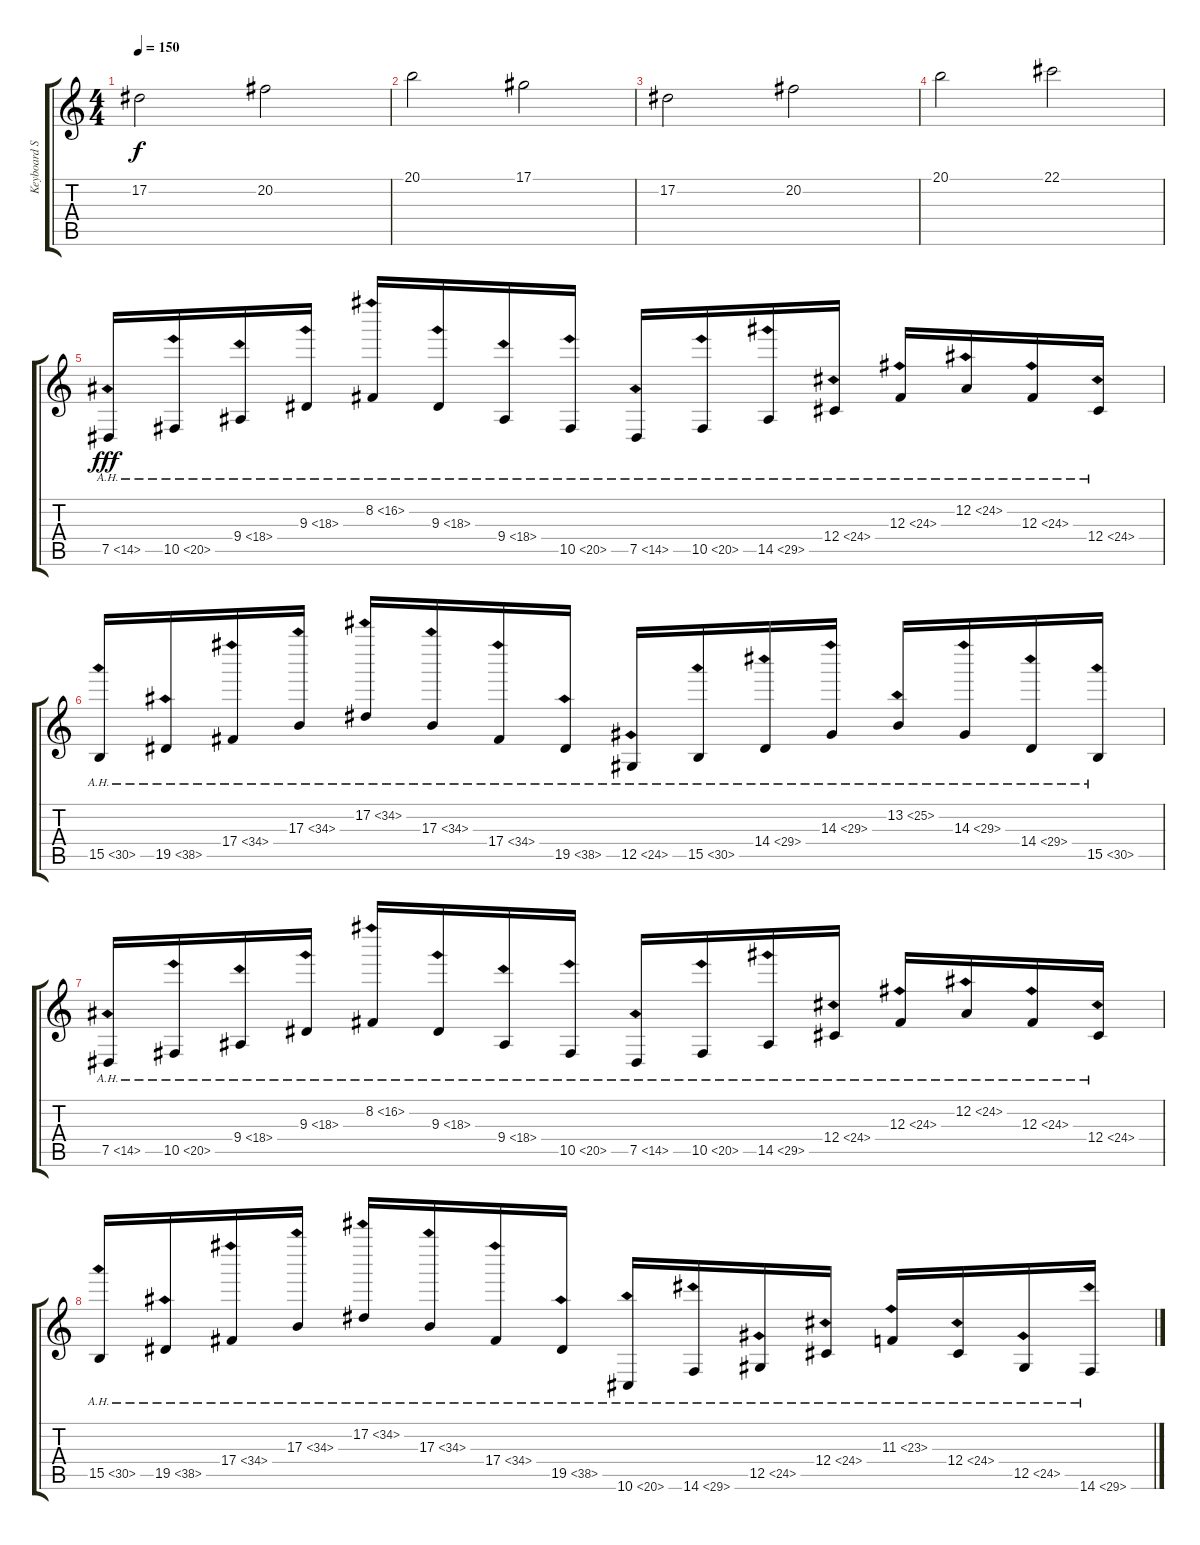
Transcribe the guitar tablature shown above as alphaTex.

\track ("Keyboard Solo" "Keyboard S") {instrument lead1square}
\staff {score tabs}
\tuning (Eb4 Bb3 Gb3 Db3 Ab2 Eb2) {hide}
\ts (4 4)
\tempo 150
\clef g2
\ks c
17.2.2{dy f instrument lead1square} 20.2.2 |
20.1.2 17.1.2 |
17.2.2 20.2.2 |
20.1.2 22.1.2 |
7.5{ah 7}.16{dy fff} 10.5{ah 10}.16 9.4{ah 9}.16 9.3{ah 9}.16 8.2{ah 8}.16 9.3{ah 9}.16 9.4{ah 9}.16 10.5{ah 10}.16 7.5{ah 7}.16 10.5{ah 10}.16 14.5{ah 15}.16 12.4{ah 12}.16 12.3{ah 12}.16 12.2{ah 12}.16 12.3{ah 12}.16 12.4{ah 12}.16 |
15.5{ah 15}.16 19.5{ah 19}.16 17.4{ah 17}.16 17.3{ah 17}.16 17.2{ah 17}.16 17.3{ah 17}.16 17.4{ah 17}.16 19.5{ah 19}.16 12.5{ah 12}.16 15.5{ah 15}.16 14.4{ah 15}.16 14.3{ah 15}.16 13.2{ah 12}.16 14.3{ah 15}.16 14.4{ah 15}.16 15.5{ah 15}.16 |
7.5{ah 7}.16 10.5{ah 10}.16 9.4{ah 9}.16 9.3{ah 9}.16 8.2{ah 8}.16 9.3{ah 9}.16 9.4{ah 9}.16 10.5{ah 10}.16 7.5{ah 7}.16 10.5{ah 10}.16 14.5{ah 15}.16 12.4{ah 12}.16 12.3{ah 12}.16 12.2{ah 12}.16 12.3{ah 12}.16 12.4{ah 12}.16 |
15.5{ah 15}.16 19.5{ah 19}.16 17.4{ah 17}.16 17.3{ah 17}.16 17.2{ah 17}.16 17.3{ah 17}.16 17.4{ah 17}.16 19.5{ah 19}.16 10.6{ah 10}.16 14.6{ah 15}.16 12.5{ah 12}.16 12.4{ah 12}.16 11.3{ah 12}.16 12.4{ah 12}.16 12.5{ah 12}.16 14.6{ah 15}.16
